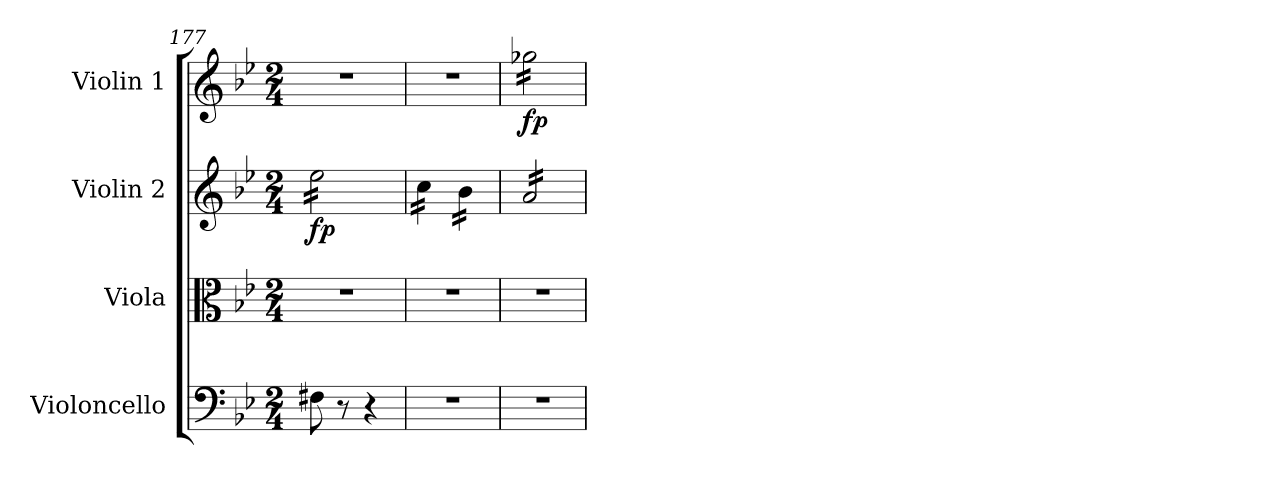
**kern	**kern	**kern	**dynam	**kern	**dynam
*part4	*part3	*part2	*part2	*part1	*part1
*staff4	*staff3	*staff2	*staff2	*staff1	*staff1
*I"Violoncello	*I"Viola	*I"Violin 2	*	*I"Violin 1	*
*I'Vc	*I'Vla	*I'Vln	*	*I'Vln	*
*clefF4	*clefC3	*clefG2	*	*clefG2	*
*k[b-e-]	*k[b-e-]	*k[b-e-]	*	*k[b-e-]	*
*M2/4	*M2/4	*M2/4	*	*M2/4	*
=177	=177	=177	=177	=177	=177
!	!	!	!LO:DY:b	!	!
*	*	*tremolo	*	*	*
8F#X\	2r	16ee-\LL	fp	2r	.
.	.	16ee-\	.	.	.
8r	.	16ee-\	.	.	.
.	.	16ee-\	.	.	.
4r	.	16ee-\	.	.	.
.	.	16ee-\	.	.	.
.	.	16ee-\	.	.	.
.	.	16ee-\JJ	.	.	.
=178	=178	=178	=178	=178	=178
2r	2r	16cc\LL	.	2r	.
.	.	16cc\	.	.	.
.	.	16cc\	.	.	.
.	.	16cc\JJ	.	.	.
.	.	16b-\LL	.	.	.
.	.	16b-\	.	.	.
.	.	16b-\	.	.	.
.	.	16b-\JJ	.	.	.
=179	=179	=179	=179	=179	=179
!	!	!	!	!	!LO:DY:b
*	*	*	*	*tremolo	*
2r	2r	16a/LL	.	16gg-X\LL	fp
.	.	16a/	.	16gg-X\	.
.	.	16a/	.	16gg-X\	.
.	.	16a/	.	16gg-X\	.
.	.	16a/	.	16gg-X\	.
.	.	16a/	.	16gg-X\	.
.	.	16a/	.	16gg-X\	.
.	.	16a/JJ	.	16gg-X\JJ	.
*	*	*	*	*Xtremolo	*
*	*	*Xtremolo	*	*	*
=	=	=	=	=	=
*-	*-	*-	*-	*-	*-
